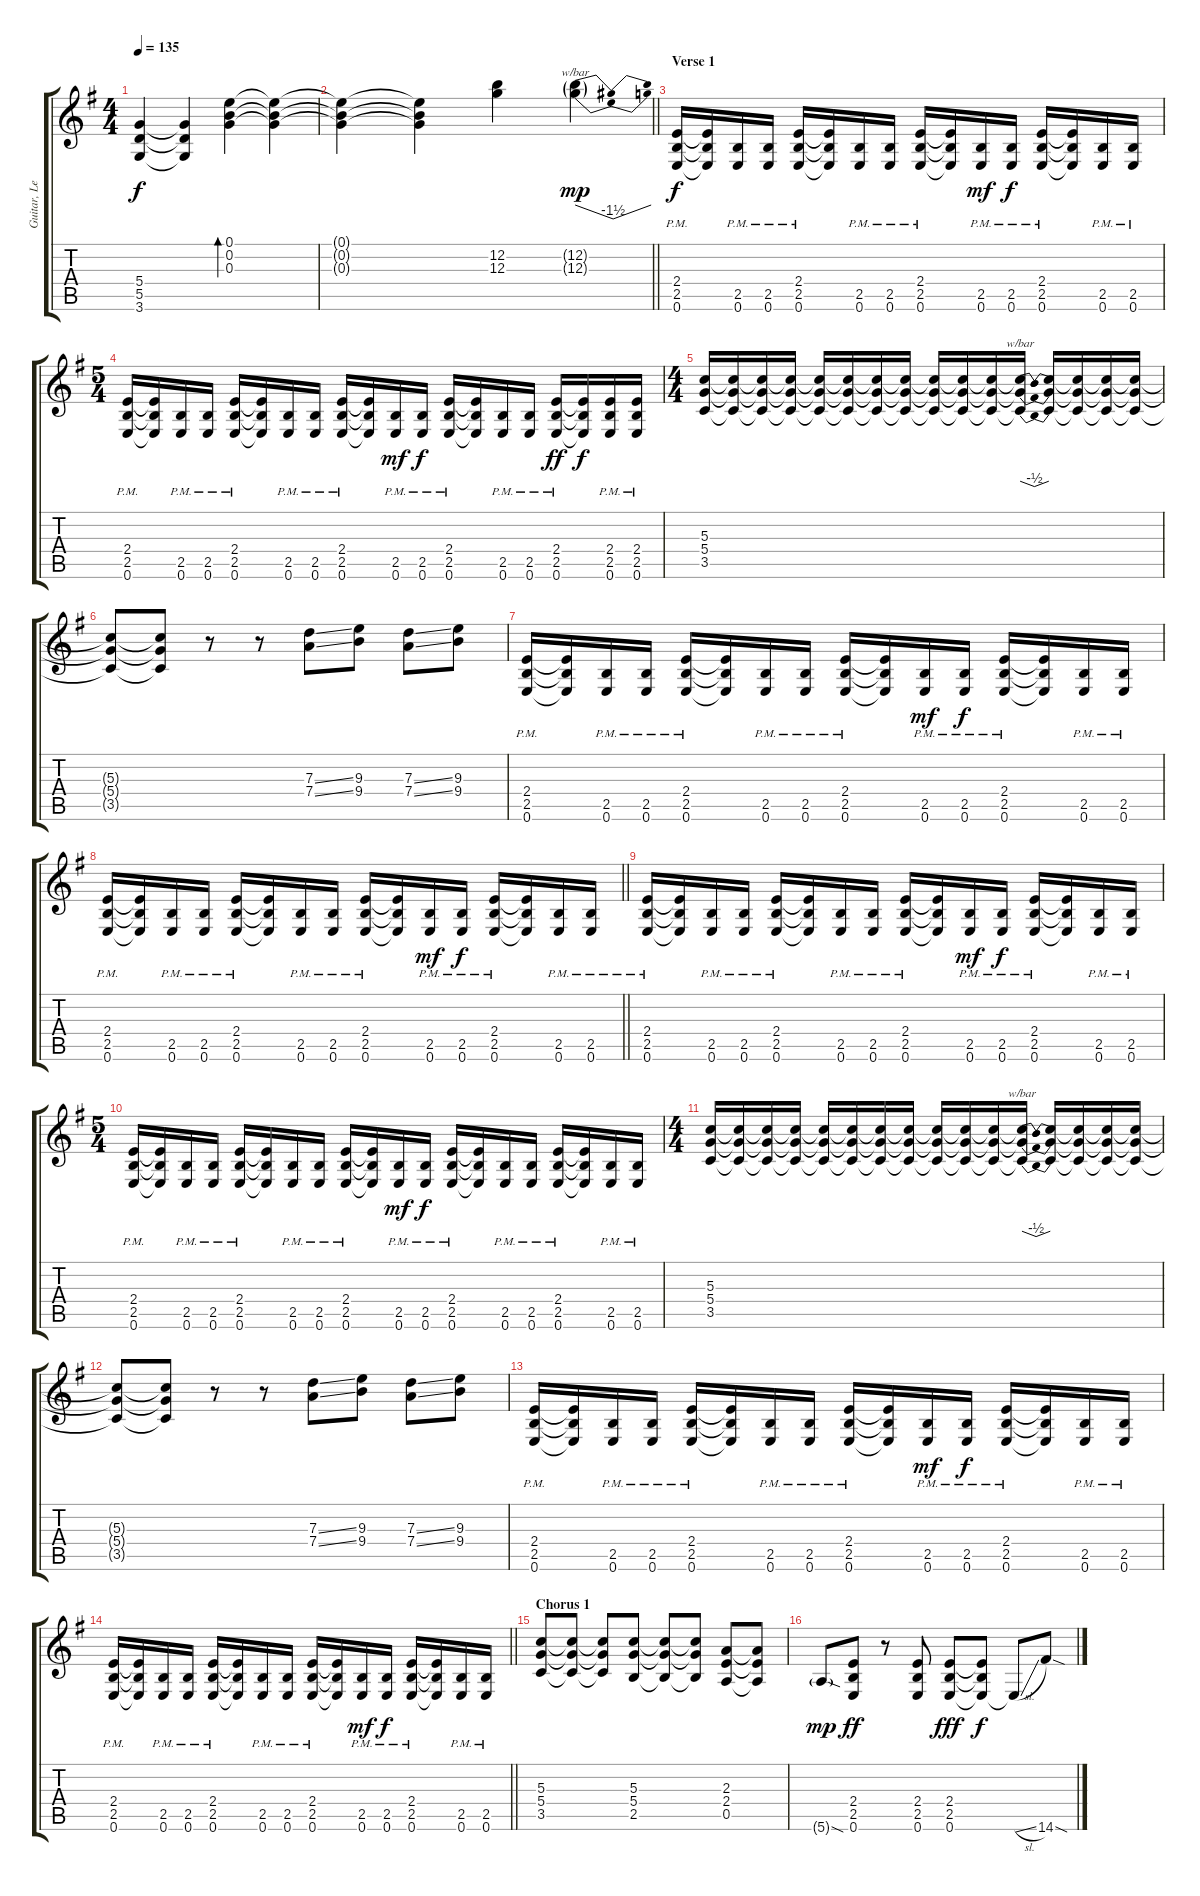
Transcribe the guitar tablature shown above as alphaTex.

\track ("Guitar, Lead" "Guitar, Le") {instrument distortionguitar}
\staff {score tabs}
\tuning (E4 B3 G3 D3 A2 E2) {hide}
\ts (4 4)
\tempo 135
\clef g2
\ks g
(5.4{t} 5.5{t} 3.6{t}).4{dy f} (5.4{t} 5.5{t} 3.6{t}).4 (0.1 0.2 0.3).4{bd 240} (0.1{t} 0.2{t} 0.3{t}).4 |
\barLineRight lightlight
(0.1{t} 0.2{t} 0.3{t}).4 (0.1{t} 0.2{t} 0.3{t}).4 (12.2 12.3).4 (12.2{g} 12.3{g}).4{tbe (dip default 0 0 30 -6 60 0) dy mp} |
\section ("" "Verse 1")
(2.4{pm} 2.5{pm} 0.6{pm}).16{dy f} (2.4{t} 2.5{t} 0.6{t}).16 (2.5{pm} 0.6{pm}).16 (2.5{pm} 0.6{pm}).16 (2.4{pm} 2.5{pm} 0.6{pm}).16 (2.4{t} 2.5{t} 0.6{t}).16 (2.5{pm} 0.6{pm}).16 (2.5{pm} 0.6{pm}).16 (2.4{pm} 2.5{pm} 0.6{pm}).16 (2.4{t} 2.5{t} 0.6{t}).16 (2.5{pm} 0.6{pm}).16{dy mf} (2.5{pm} 0.6{pm}).16{dy f} (2.4{pm} 2.5{pm} 0.6{pm}).16 (2.4{t} 2.5{t} 0.6{t}).16 (2.5{pm} 0.6{pm}).16 (2.5{pm} 0.6{pm}).16 |
\ts (5 4)
(2.4{pm} 2.5{pm} 0.6{pm}).16 (2.4{t} 2.5{t} 0.6{t}).16 (2.5{pm} 0.6{pm}).16 (2.5{pm} 0.6{pm}).16 (2.4{pm} 2.5{pm} 0.6{pm}).16 (2.4{t} 2.5{t} 0.6{t}).16 (2.5{pm} 0.6{pm}).16 (2.5{pm} 0.6{pm}).16 (2.4{pm} 2.5{pm} 0.6{pm}).16 (2.4{t} 2.5{t} 0.6{t}).16 (2.5{pm} 0.6{pm}).16{dy mf} (2.5{pm} 0.6{pm}).16{dy f} (2.4{pm} 2.5{pm} 0.6{pm}).16 (2.4{t} 2.5{t} 0.6{t}).16 (2.5{pm} 0.6{pm}).16 (2.5{pm} 0.6{pm}).16 (2.4{pm} 2.5{pm} 0.6{pm}).16{dy ff} (2.4{t} 2.5{t} 0.6{t}).16{dy f} (2.4{pm} 2.5{pm} 0.6{pm}).16 (2.4{pm} 2.5{pm} 0.6{pm}).16 |
\ts (4 4)
(5.3 5.4 3.5).16 (5.3{t} 5.4{t} 3.5{t}).16 (5.3{t} 5.4{t} 3.5{t}).16 (5.3{t} 5.4{t} 3.5{t}).16 (5.3{t} 5.4{t} 3.5{t}).16 (5.3{t} 5.4{t} 3.5{t}).16 (5.3{t} 5.4{t} 3.5{t}).16 (5.3{t} 5.4{t} 3.5{t}).16 (5.3{t} 5.4{t} 3.5{t}).16 (5.3{t} 5.4{t} 3.5{t}).16 (5.3{t} 5.4{t} 3.5{t}).16 (5.3{t} 5.4{t} 3.5{t}).16{tbe (dip default 0 0 30 -2 60 0)} (5.3{t} 5.4{t} 3.5{t}).16 (5.3{t} 5.4{t} 3.5{t}).16 (5.3{t} 5.4{t} 3.5{t}).16 (5.3{t} 5.4{t} 3.5{t}).16 |
(5.3{t} 5.4{t} 3.5{t}).8 (5.3{t} 5.4{t} 3.5{t}).8 r.8 r.8 (7.3{ss} 7.4{ss}).8 (9.3 9.4).8 (7.3{ss} 7.4{ss}).8 (9.3 9.4).8 |
(2.4{pm} 2.5{pm} 0.6{pm}).16 (2.4{t} 2.5{t} 0.6{t}).16 (2.5{pm} 0.6{pm}).16 (2.5{pm} 0.6{pm}).16 (2.4{pm} 2.5{pm} 0.6{pm}).16 (2.4{t} 2.5{t} 0.6{t}).16 (2.5{pm} 0.6{pm}).16 (2.5{pm} 0.6{pm}).16 (2.4{pm} 2.5{pm} 0.6{pm}).16 (2.4{t} 2.5{t} 0.6{t}).16 (2.5{pm} 0.6{pm}).16{dy mf} (2.5{pm} 0.6{pm}).16{dy f} (2.4{pm} 2.5{pm} 0.6{pm}).16 (2.4{t} 2.5{t} 0.6{t}).16 (2.5{pm} 0.6{pm}).16 (2.5{pm} 0.6{pm}).16 |
\barLineRight lightlight
(2.4{pm} 2.5{pm} 0.6{pm}).16 (2.4{t} 2.5{t} 0.6{t}).16 (2.5{pm} 0.6{pm}).16 (2.5{pm} 0.6{pm}).16 (2.4{pm} 2.5{pm} 0.6{pm}).16 (2.4{t} 2.5{t} 0.6{t}).16 (2.5{pm} 0.6{pm}).16 (2.5{pm} 0.6{pm}).16 (2.4{pm} 2.5{pm} 0.6{pm}).16 (2.4{t} 2.5{t} 0.6{t}).16 (2.5{pm} 0.6{pm}).16{dy mf} (2.5{pm} 0.6{pm}).16{dy f} (2.4{pm} 2.5{pm} 0.6{pm}).16 (2.4{t} 2.5{t} 0.6{t}).16 (2.5{pm} 0.6{pm}).16 (2.5{pm} 0.6{pm}).16 |
(2.4{pm} 2.5{pm} 0.6{pm}).16 (2.4{t} 2.5{t} 0.6{t}).16 (2.5{pm} 0.6{pm}).16 (2.5{pm} 0.6{pm}).16 (2.4{pm} 2.5{pm} 0.6{pm}).16 (2.4{t} 2.5{t} 0.6{t}).16 (2.5{pm} 0.6{pm}).16 (2.5{pm} 0.6{pm}).16 (2.4{pm} 2.5{pm} 0.6{pm}).16 (2.4{t} 2.5{t} 0.6{t}).16 (2.5{pm} 0.6{pm}).16{dy mf} (2.5{pm} 0.6{pm}).16{dy f} (2.4{pm} 2.5{pm} 0.6{pm}).16 (2.4{t} 2.5{t} 0.6{t}).16 (2.5{pm} 0.6{pm}).16 (2.5{pm} 0.6{pm}).16 |
\ts (5 4)
(2.4{pm} 2.5{pm} 0.6{pm}).16 (2.4{t} 2.5{t} 0.6{t}).16 (2.5{pm} 0.6{pm}).16 (2.5{pm} 0.6{pm}).16 (2.4{pm} 2.5{pm} 0.6{pm}).16 (2.4{t} 2.5{t} 0.6{t}).16 (2.5{pm} 0.6{pm}).16 (2.5{pm} 0.6{pm}).16 (2.4{pm} 2.5{pm} 0.6{pm}).16 (2.4{t} 2.5{t} 0.6{t}).16 (2.5{pm} 0.6{pm}).16{dy mf} (2.5{pm} 0.6{pm}).16{dy f} (2.4{pm} 2.5{pm} 0.6{pm}).16 (2.4{t} 2.5{t} 0.6{t}).16 (2.5{pm} 0.6{pm}).16 (2.5{pm} 0.6{pm}).16 (2.4{pm} 2.5{pm} 0.6{pm}).16 (2.4{t} 2.5{t} 0.6{t}).16 (2.5{pm} 0.6{pm}).16 (2.5{pm} 0.6{pm}).16 |
\ts (4 4)
(5.3 5.4 3.5).16 (5.3{t} 5.4{t} 3.5{t}).16 (5.3{t} 5.4{t} 3.5{t}).16 (5.3{t} 5.4{t} 3.5{t}).16 (5.3{t} 5.4{t} 3.5{t}).16 (5.3{t} 5.4{t} 3.5{t}).16 (5.3{t} 5.4{t} 3.5{t}).16 (5.3{t} 5.4{t} 3.5{t}).16 (5.3{t} 5.4{t} 3.5{t}).16 (5.3{t} 5.4{t} 3.5{t}).16 (5.3{t} 5.4{t} 3.5{t}).16 (5.3{t} 5.4{t} 3.5{t}).16{tbe (dip default 0 0 30 -2 60 0)} (5.3{t} 5.4{t} 3.5{t}).16 (5.3{t} 5.4{t} 3.5{t}).16 (5.3{t} 5.4{t} 3.5{t}).16 (5.3{t} 5.4{t} 3.5{t}).16 |
(5.3{t} 5.4{t} 3.5{t}).8 (5.3{t} 5.4{t} 3.5{t}).8 r.8 r.8 (7.3{ss} 7.4{ss}).8 (9.3 9.4).8 (7.3{ss} 7.4{ss}).8 (9.3 9.4).8 |
(2.4{pm} 2.5{pm} 0.6{pm}).16 (2.4{t} 2.5{t} 0.6{t}).16 (2.5{pm} 0.6{pm}).16 (2.5{pm} 0.6{pm}).16 (2.4{pm} 2.5{pm} 0.6{pm}).16 (2.4{t} 2.5{t} 0.6{t}).16 (2.5{pm} 0.6{pm}).16 (2.5{pm} 0.6{pm}).16 (2.4{pm} 2.5{pm} 0.6{pm}).16 (2.4{t} 2.5{t} 0.6{t}).16 (2.5{pm} 0.6{pm}).16{dy mf} (2.5{pm} 0.6{pm}).16{dy f} (2.4{pm} 2.5{pm} 0.6{pm}).16 (2.4{t} 2.5{t} 0.6{t}).16 (2.5{pm} 0.6{pm}).16 (2.5{pm} 0.6{pm}).16 |
\barLineRight lightlight
(2.4{pm} 2.5{pm} 0.6{pm}).16 (2.4{t} 2.5{t} 0.6{t}).16 (2.5{pm} 0.6{pm}).16 (2.5{pm} 0.6{pm}).16 (2.4{pm} 2.5{pm} 0.6{pm}).16 (2.4{t} 2.5{t} 0.6{t}).16 (2.5{pm} 0.6{pm}).16 (2.5{pm} 0.6{pm}).16 (2.4{pm} 2.5{pm} 0.6{pm}).16 (2.4{t} 2.5{t} 0.6{t}).16 (2.5{pm} 0.6{pm}).16{dy mf} (2.5{pm} 0.6{pm}).16{dy f} (2.4{pm} 2.5{pm} 0.6{pm}).16 (2.4{t} 2.5{t} 0.6{t}).16 (2.5{pm} 0.6{pm}).16 (2.5{pm} 0.6{pm}).16 |
\section ("" "Chorus 1")
(5.3 5.4 3.5).8 (5.3{t} 5.4{t} 3.5{t}).8 (5.3{t} 5.4{t} 3.5{t}).8 (5.3 5.4 2.5).8 (5.3{t} 5.4{t} 2.5{t}).8 (5.3{t} 5.4{t} 2.5{t}).8 (2.3 2.4 0.5).8 (2.3{t} 2.4{t} 0.5{t}).8 |
5.6{sod g}.8{dy mp} (2.4 2.5 0.6).8{dy ff} r.8 (2.4 2.5 0.6).8 (2.4 2.5 0.6).8{dy fff} (2.4{t} 2.5{t} 0.6{t}).8{dy f} 0.6{sl t}.8 14.6{sod}.8
